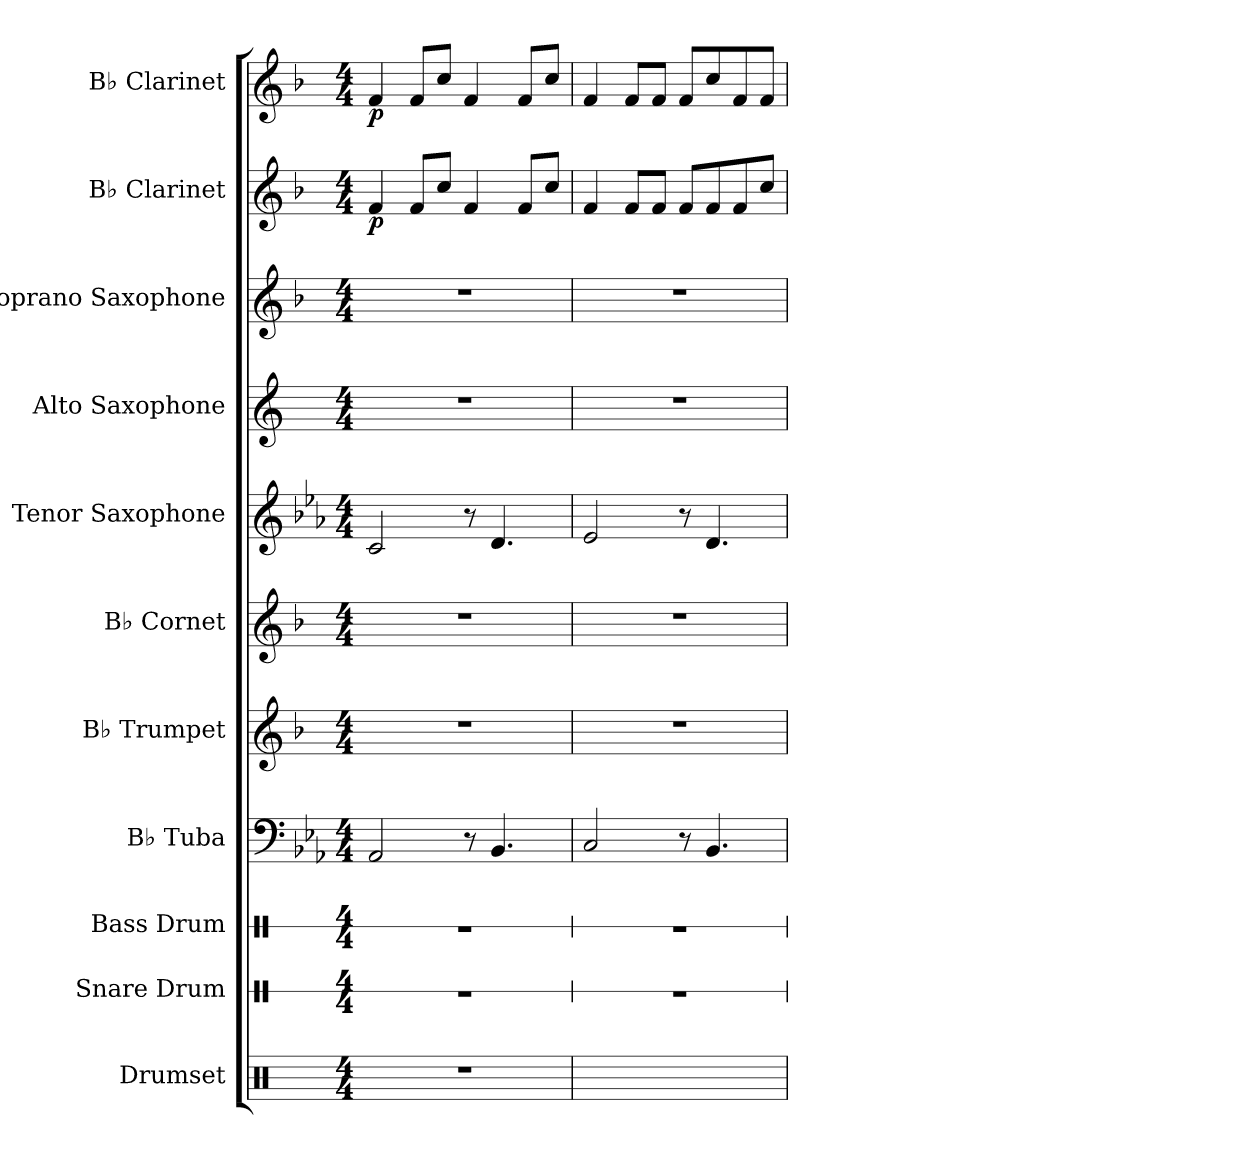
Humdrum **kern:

**kern	**kern	**kern	**kern	**kern	**kern	**kern	**kern	**kern	**kern	**dynam	**kern	**dynam
*part11	*part10	*part9	*part8	*part7	*part6	*part5	*part4	*part3	*part2	*part2	*part1	*part1
*staff11	*staff10	*staff9	*staff8	*staff7	*staff6	*staff5	*staff4	*staff3	*staff2	*staff2	*staff1	*staff1
*I"Drumset	*I"Snare Drum	*I"Bass Drum	*I"B♭ Tuba	*I"B♭ Trumpet	*I"B♭ Cornet	*I"Tenor Saxophone	*I"Alto Saxophone	*I"Soprano Saxophone	*I"B♭ Clarinet	*	*I"B♭ Clarinet	*
*I'Drs.	*I'Sn. Dr.	*I'B. Dr.	*I'B♭ Tu.	*I'B♭ Tpt.	*I'B♭ Cnt.	*I'T. Sax.	*I'A. Sax.	*I'S. Sax.	*I'B♭ Cl.	*	*I'B♭ Cl.	*
*	*stria1	*stria1	*	*	*	*	*	*	*	*	*	*
*clefX	*clefX	*clefX	*clefF4	*clefG2	*clefG2	*clefG2	*clefG2	*clefG2	*clefG2	*	*clefG2	*
*	*	*	*	*ITrd1c2	*ITrd1c2	*ITrd8c14	*ITrd5c9	*ITrd1c2	*ITrd1c2	*	*ITrd1c2	*
*k[]	*k[]	*k[]	*k[b-e-a-]	*k[b-e-a-]	*k[b-e-a-]	*k[b-e-a-]	*k[b-e-a-]	*k[b-e-a-]	*k[b-e-a-]	*	*k[b-e-a-]	*
*M4/4	*M4/4	*M4/4	*M4/4	*M4/4	*M4/4	*M4/4	*M4/4	*M4/4	*M4/4	*	*M4/4	*
*MM103	*MM103	*MM103	*MM103	*MM103	*MM103	*MM103	*MM103	*MM103	*MM103	*	*MM103	*
=1	=1	=1	=1	=1	=1	=1	=1	=1	=1	=1	=1	=1
!	!	!	!	!	!	!	!	!	!	!LO:DY:b	!	!LO:DY:b
1r	1r	1r	2AA-/	1r	1r	2C/	1r	1r	4e-/	p	4e-/	p
.	.	.	.	.	.	.	.	.	8e-/L	.	8e-/L	.
.	.	.	.	.	.	.	.	.	8b-/J	.	8b-/J	.
.	.	.	8r	.	.	8r	.	.	4e-/	.	4e-/	.
.	.	.	4.BB-/	.	.	4.D/	.	.	.	.	.	.
.	.	.	.	.	.	.	.	.	8e-/L	.	8e-/L	.
.	.	.	.	.	.	.	.	.	8b-/J	.	8b-/J	.
=2	=2	=2	=2	=2	=2	=2	=2	=2	=2	=2	=2	=2
4ryy	1r	1r	2C/	1r	1r	2E-/	1r	1r	4e-/	.	4e-/	.
4ryy	.	.	.	.	.	.	.	.	8e-/L	.	8e-/L	.
.	.	.	.	.	.	.	.	.	8e-/J	.	8e-/J	.
2ryy	.	.	8r	.	.	8r	.	.	8e-/L	.	8e-/L	.
.	.	.	4.BB-/	.	.	4.D/	.	.	8e-/	.	8b-/	.
.	.	.	.	.	.	.	.	.	8e-/	.	8e-/	.
.	.	.	.	.	.	.	.	.	8b-/J	.	8e-/J	.
=	=	=	=	=	=	=	=	=	=	=	=	=
*-	*-	*-	*-	*-	*-	*-	*-	*-	*-	*-	*-	*-
